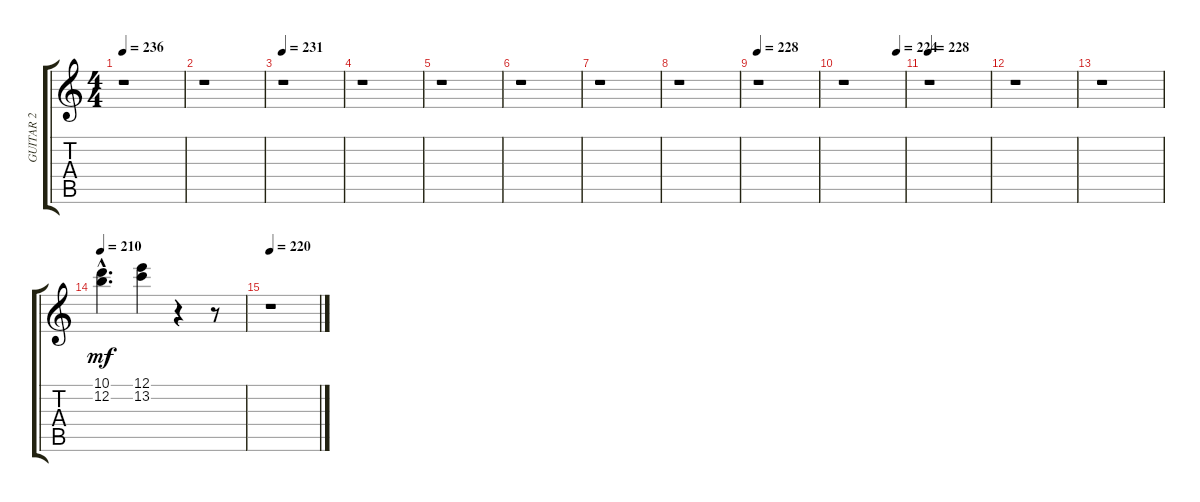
\track ("GUITAR 2" "GUITAR 2") {instrument electricguitarjazz}
\staff {score tabs}
\tuning (E4 B3 G3 D3 A2 E2) {hide}
\ts (4 4)
\tempo 236
\clef g2
\ks c
r.1{dy fff} |
r.1 |
\tempo 231
r.1 |
r.1 |
r.1 |
r.1 |
r.1 |
r.1 |
\tempo 228
r.1 |
\tempo (224 0.875)
r.1 |
\tempo 228
r.1 |
r.1 |
r.1 |
\tempo 210
(10.1{hac} 12.2{hac}).4{d dy mf} (12.1 13.2).4 r.4 r.8 |
\tempo 220
r.1
